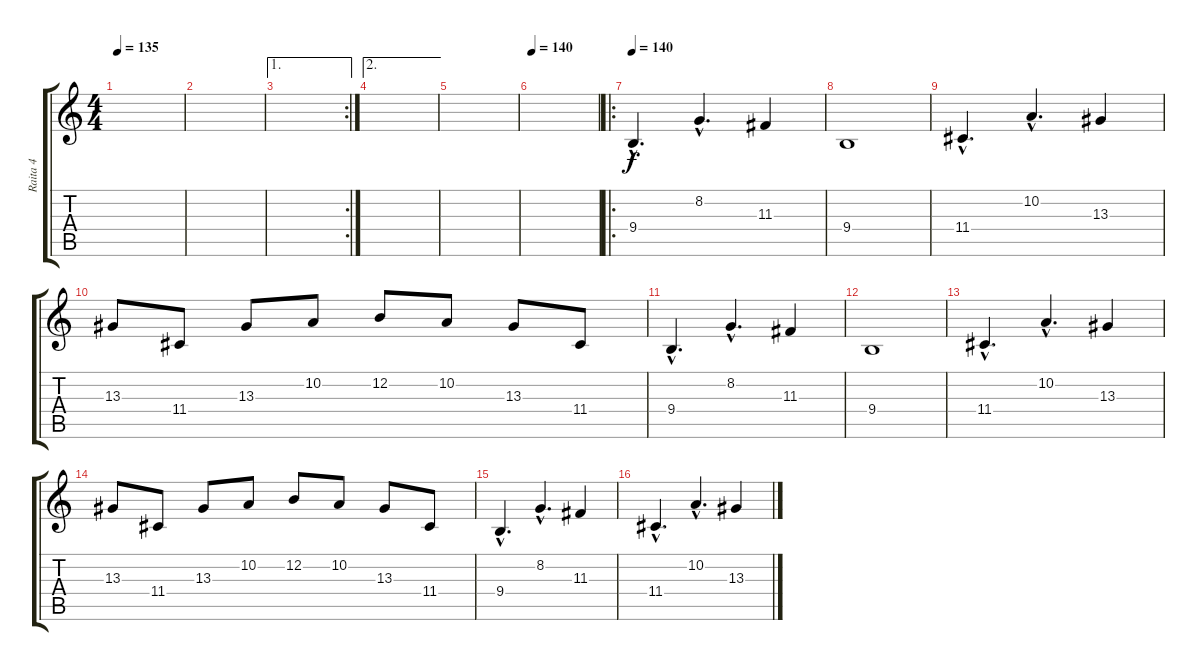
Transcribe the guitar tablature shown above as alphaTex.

\track ("Raita 4" "Raita 4") {instrument flute}
\staff {score tabs}
\tuning (E4 B3 G3 D3 A2 E2) {hide}
\ts (4 4)
\tempo 135
\clef g2
\ks c
|
|
\ae 1
\rc 2
|
\ae 2
|
|
\tempo 140
|
\ro
\tempo 140
9.4{hac}.4{d} 8.2{hac}.4{d} 11.3.4 |
9.4.1 |
11.4{hac}.4{d} 10.2{hac}.4{d} 13.3.4 |
13.3.8 11.4.8 13.3.8 10.2.8 12.2.8 10.2.8 13.3.8 11.4.8 |
9.4{hac}.4{d} 8.2{hac}.4{d} 11.3.4 |
9.4.1 |
11.4{hac}.4{d} 10.2{hac}.4{d} 13.3.4 |
13.3.8 11.4.8 13.3.8 10.2.8 12.2.8 10.2.8 13.3.8 11.4.8 |
9.4{hac}.4{d} 8.2{hac}.4{d} 11.3.4 |
11.4{hac}.4{d} 10.2{hac}.4{d} 13.3.4
